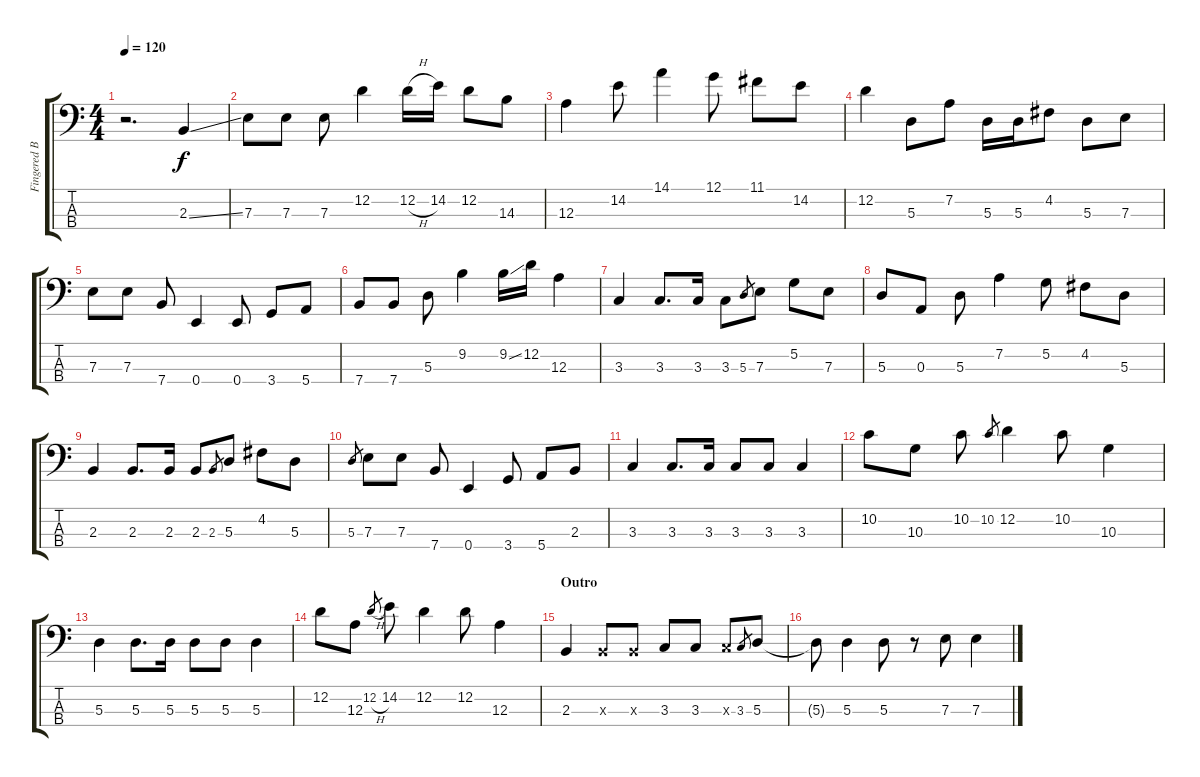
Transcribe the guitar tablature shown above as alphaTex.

\track ("Fingered Bass" "Fingered B") {instrument electricbassfinger}
\staff {score tabs}
\tuning (G2 D2 A1 E1) {hide}
\ts (4 4)
\tempo 120
\clef f4
\ks c
r.2{d dy f} 2.3{ss}.4 |
7.3.8 7.3.8 7.3.8 12.2.4 12.2{h}.16 14.2.16 12.2.8 14.3.8 |
12.3.4 14.2.8 14.1.4 12.1.8 11.1.8 14.2.8 |
12.2.4 5.3.8 7.2.8 5.3.16 5.3.16 4.2.8 5.3.8 7.3.8 |
7.3.8 7.3.8 7.4.8 0.4.4 0.4.8 3.4.8 5.4.8 |
7.4.8 7.4.8 5.3.8 9.2.4 9.2{ss}.16 12.2.16 12.3.4 |
3.3.4 3.3.8{d} 3.3.16 3.3.8 5.3.8{gr} 7.3.8 5.2.8 7.3.8 |
5.3.8 0.3.8 5.3.8 7.2.4 5.2.8 4.2.8 5.3.8 |
2.3.4 2.3.8{d} 2.3.16 2.3.8 2.3.8{gr} 5.3.8 4.2.8 5.3.8 |
5.3.8{gr} 7.3.8 7.3.8 7.4.8 0.4.4 3.4.8 5.4.8 2.3.8 |
3.3.4 3.3.8{d} 3.3.16 3.3.8 3.3.8 3.3.4 |
10.2.8 10.3.8 10.2.8 10.2.8{gr} 12.2.4 10.2.8 10.3.4 |
5.3.4 5.3.8{d} 5.3.16 5.3.8 5.3.8 5.3.4 |
12.2.8 12.3.8 12.2{h}.8{gr} 14.2.8 12.2.4 12.2.8 12.3.4 |
\section ("" "Outro")
2.3.4 2.3{x}.8 2.3{x}.8 3.3.8 3.3.8 3.3{x}.8 3.3.8{gr} 5.3.8 |
5.3{t}.8 5.3.4 5.3.8 r.8 7.3.8 7.3.4
